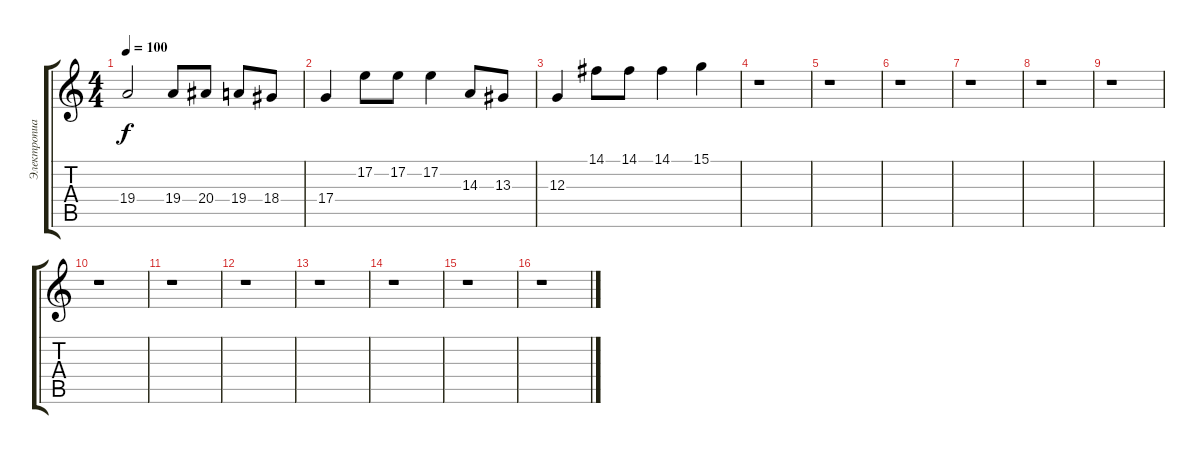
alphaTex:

\track ("Электропиано(Козлов)" "Электропиа") {instrument vibraphone}
\staff {score tabs}
\tuning (E4 B3 G3 D3 A2 E2) {hide}
\ts (4 4)
\tempo 100
\clef g2
\ks c
19.4.2{dy f} 19.4.8 20.4.8 19.4.8 18.4.8 |
17.4.4 17.2.8 17.2.8 17.2.4 14.3.8 13.3.8 |
12.3.4 14.1.8 14.1.8 14.1.4 15.1.4 |
r.1 |
r.1 |
r.1 |
r.1 |
r.1 |
r.1 |
r.1 |
r.1 |
r.1 |
r.1 |
r.1 |
r.1 |
r.1
